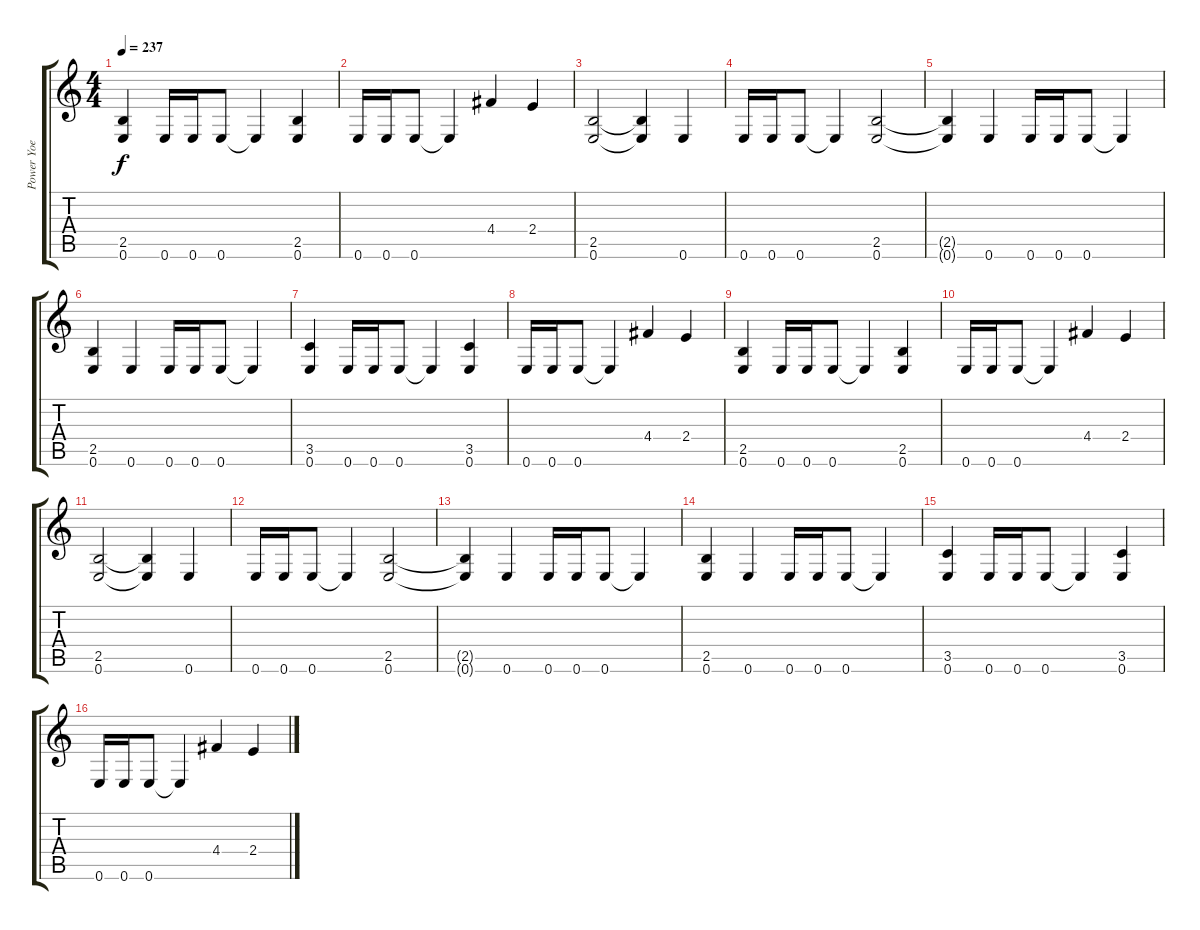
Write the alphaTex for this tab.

\track ("Power Yoe" "Power Yoe") {instrument distortionguitar}
\staff {score tabs}
\tuning (E4 B3 G3 D3 A2 E2) {hide}
\ts (4 4)
\tempo 237
\clef g2
\ks c
(2.5 0.6).4{dy f} 0.6.16 0.6.16 0.6.8 0.6{t}.4 (2.5 0.6).4 |
0.6.16 0.6.16 0.6.8 0.6{t}.4 4.4.4 2.4.4 |
(2.5 0.6).2 (2.5{t} 0.6{t}).4 0.6.4 |
0.6.16 0.6.16 0.6.8 0.6{t}.4 (2.5 0.6).2 |
(2.5{t} 0.6{t}).4 0.6.4 0.6.16 0.6.16 0.6.8 0.6{t}.4 |
(2.5 0.6).4 0.6.4 0.6.16 0.6.16 0.6.8 0.6{t}.4 |
(3.5 0.6).4 0.6.16 0.6.16 0.6.8 0.6{t}.4 (3.5 0.6).4 |
0.6.16 0.6.16 0.6.8 0.6{t}.4 4.4.4 2.4.4 |
(2.5 0.6).4 0.6.16 0.6.16 0.6.8 0.6{t}.4 (2.5 0.6).4 |
0.6.16 0.6.16 0.6.8 0.6{t}.4 4.4.4 2.4.4 |
(2.5 0.6).2 (2.5{t} 0.6{t}).4 0.6.4 |
0.6.16 0.6.16 0.6.8 0.6{t}.4 (2.5 0.6).2 |
(2.5{t} 0.6{t}).4 0.6.4 0.6.16 0.6.16 0.6.8 0.6{t}.4 |
(2.5 0.6).4 0.6.4 0.6.16 0.6.16 0.6.8 0.6{t}.4 |
(3.5 0.6).4 0.6.16 0.6.16 0.6.8 0.6{t}.4 (3.5 0.6).4 |
0.6.16 0.6.16 0.6.8 0.6{t}.4 4.4.4 2.4.4
